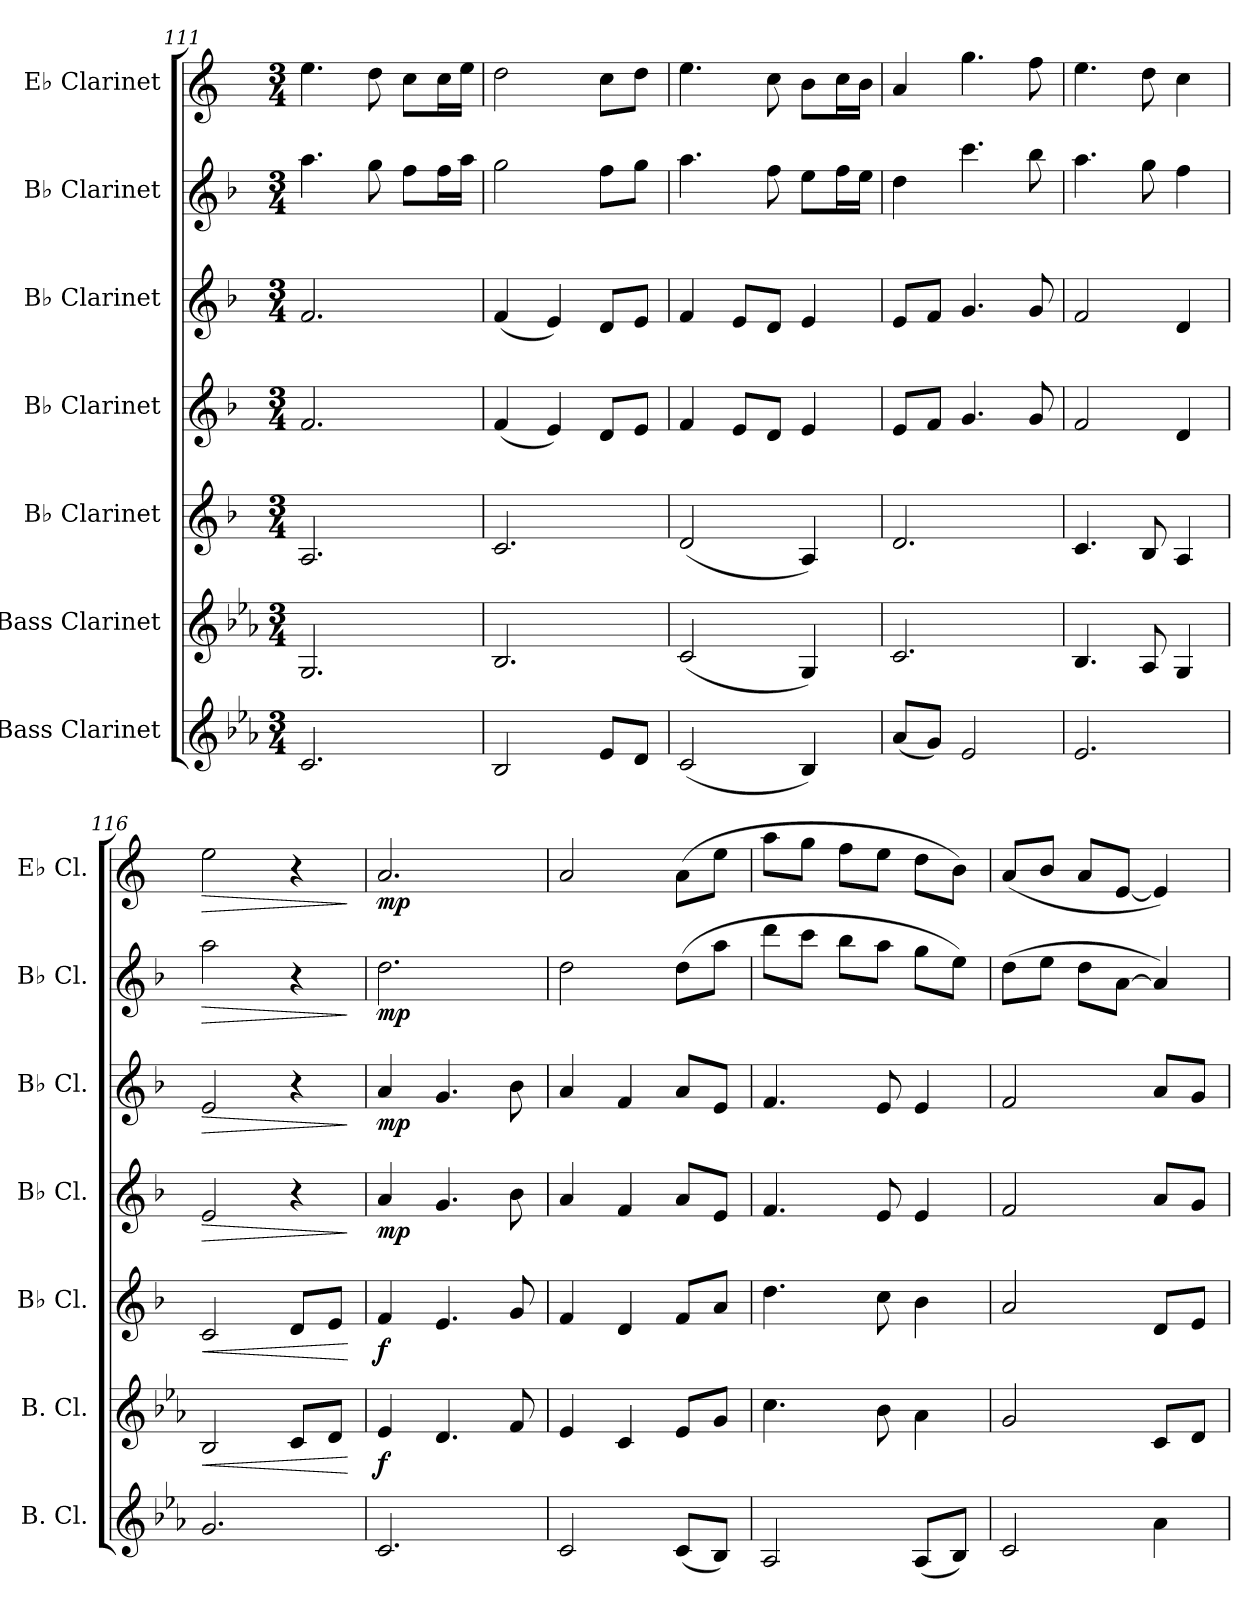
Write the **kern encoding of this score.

**kern	**kern	**dynam	**kern	**dynam	**kern	**dynam	**kern	**dynam	**kern	**dynam	**kern	**dynam
*part7	*part6	*part6	*part5	*part5	*part4	*part4	*part3	*part3	*part2	*part2	*part1	*part1
*staff7	*staff6	*staff6	*staff5	*staff5	*staff4	*staff4	*staff3	*staff3	*staff2	*staff2	*staff1	*staff1
*I"Bass Clarinet	*I"Bass Clarinet	*	*I"B♭ Clarinet	*	*I"B♭ Clarinet	*	*I"B♭ Clarinet	*	*I"B♭ Clarinet	*	*I"E♭ Clarinet	*
*I'B. Cl.	*I'B. Cl.	*	*I'B♭ Cl.	*	*I'B♭ Cl.	*	*I'B♭ Cl.	*	*I'B♭ Cl.	*	*I'E♭ Cl.	*
*clefG2	*clefG2	*	*clefG2	*	*clefG2	*	*clefG2	*	*clefG2	*	*clefG2	*
*ITrd8c14	*ITrd8c14	*	*ITrd1c2	*	*ITrd1c2	*	*ITrd1c2	*	*ITrd1c2	*	*ITrd-2c-3	*
*k[b-e-a-]	*k[b-e-a-]	*	*k[b-e-a-]	*	*k[b-e-a-]	*	*k[b-e-a-]	*	*k[b-e-a-]	*	*k[b-e-a-]	*
*M3/4	*M3/4	*	*M3/4	*	*M3/4	*	*M3/4	*	*M3/4	*	*M3/4	*
=111	=111	=111	=111	=111	=111	=111	=111	=111	=111	=111	=111	=111
2.C/	2.GG/	.	2.G/	.	2.e-/	.	2.e-/	.	4.gg\	.	4.gg\	.
.	.	.	.	.	.	.	.	.	8ff\	.	8ff\	.
.	.	.	.	.	.	.	.	.	8ee-\L	.	8ee-\L	.
.	.	.	.	.	.	.	.	.	16ee-\L	.	16ee-\L	.
.	.	.	.	.	.	.	.	.	16gg\JJ	.	16gg\JJ	.
=112	=112	=112	=112	=112	=112	=112	=112	=112	=112	=112	=112	=112
2BB-/	2.BB-/	.	2.B-/	.	(<4e-/	.	(<4e-/	.	2ff\	.	2ff\	.
.	.	.	.	.	4d/)	.	4d/)	.	.	.	.	.
8E-/L	.	.	.	.	8c/L	.	8c/L	.	8ee-\L	.	8ee-\L	.
8D/J	.	.	.	.	8d/J	.	8d/J	.	8ff\J	.	8ff\J	.
=113	=113	=113	=113	=113	=113	=113	=113	=113	=113	=113	=113	=113
(<2C/	(<2C/	.	(<2c/	.	4e-/	.	4e-/	.	4.gg\	.	4.gg\	.
.	.	.	.	.	8d/L	.	8d/L	.	.	.	.	.
.	.	.	.	.	8c/J	.	8c/J	.	8ee-\	.	8ee-\	.
4BB-/)	4GG/)	.	4G/)	.	4d/	.	4d/	.	8dd\L	.	8dd\L	.
.	.	.	.	.	.	.	.	.	16ee-\L	.	16ee-\L	.
.	.	.	.	.	.	.	.	.	16dd\JJ	.	16dd\JJ	.
=114	=114	=114	=114	=114	=114	=114	=114	=114	=114	=114	=114	=114
(<8A-/L	2.C/	.	2.c/	.	8d/L	.	8d/L	.	4cc\	.	4cc/	.
8G/J)	.	.	.	.	8e-/J	.	8e-/J	.	.	.	.	.
2E-/	.	.	.	.	4.f/	.	4.f/	.	4.bb-\	.	4.bb-\	.
.	.	.	.	.	8f/	.	8f/	.	8aa-\	.	8aa-\	.
=115	=115	=115	=115	=115	=115	=115	=115	=115	=115	=115	=115	=115
2.E-/	4.BB-/	.	4.B-/	.	2e-/	.	2e-/	.	4.gg\	.	4.gg\	.
.	8AA-/	.	8A-/	.	.	.	.	.	8ff\	.	8ff\	.
.	4GG/	.	4G/	.	4c/	.	4c/	.	4ee-\	.	4ee-\	.
=116	=116	=116	=116	=116	=116	=116	=116	=116	=116	=116	=116	=116
!	!	!LO:HP:b	!	!LO:HP:b	!	!LO:HP:b	!	!LO:HP:b	!	!LO:HP:b	!	!LO:HP:b
2.G/	2BB-/	<	2B-/	<	2d/	>	2d/	>	2gg\	>	2gg\	>
.	8C/L	.	8c/L	.	4r	.	4r	.	4r	.	4r	.
.	8D/J	.	8d/J	.	.	.	.	.	.	.	.	.
.	.	[	.	[	.	]	.	]	.	]	.	]
=117	=117	=117	=117	=117	=117	=117	=117	=117	=117	=117	=117	=117
!	!	!LO:DY:b	!	!LO:DY:b	!	!LO:DY:b	!	!LO:DY:b	!	!LO:DY:b	!	!LO:DY:b
2.C/	4E-/	f	4e-/	f	4g/	mp	4g/	mp	2.cc\	mp	2.cc/	mp
.	4.D/	.	4.d/	.	4.f/	.	4.f/	.	.	.	.	.
.	8F/	.	8f/	.	8a-\	.	8a-\	.	.	.	.	.
=118	=118	=118	=118	=118	=118	=118	=118	=118	=118	=118	=118	=118
2C/	4E-/	.	4e-/	.	4g/	.	4g/	.	2cc\	.	2cc/	.
.	4C/	.	4c/	.	4e-/	.	4e-/	.	.	.	.	.
(<8C/L	8E-/L	.	8e-/L	.	8g/L	.	8g/L	.	(>8cc\L	.	(>8cc\L	.
8BB-/J)	8G/J	.	8g/J	.	8d/J	.	8d/J	.	8gg\J	.	8gg\J	.
!!LO:PB:g=z
=119	=119	=119	=119	=119	=119	=119	=119	=119	=119	=119	=119	=119
2AA-/	4.c\	.	4.cc\	.	4.e-/	.	4.e-/	.	8ccc\L	.	8ccc\L	.
.	.	.	.	.	.	.	.	.	8bb-\J	.	8bb-\J	.
.	.	.	.	.	.	.	.	.	8aa-\L	.	8aa-\L	.
.	8B-\	.	8b-\	.	8d/	.	8d/	.	8gg\J	.	8gg\J	.
(<8AA-/L	4A-\	.	4a-\	.	4d/	.	4d/	.	8ff\L	.	8ff\L	.
8BB-/J)	.	.	.	.	.	.	.	.	8dd\J)	.	8dd\J)	.
=120	=120	=120	=120	=120	=120	=120	=120	=120	=120	=120	=120	=120
2C/	2G/	.	2g/	.	2e-/	.	2e-/	.	(>8cc\L	.	(<8cc/L	.
.	.	.	.	.	.	.	.	.	8dd\J	.	8dd/J	.
.	.	.	.	.	.	.	.	.	8cc\L	.	8cc/L	.
.	.	.	.	.	.	.	.	.	[8g\J	.	[8g/J	.
4A-\	8C/L	.	8c/L	.	8g/L	.	8g/L	.	4g/])	.	4g/])	.
.	8D/J	.	8d/J	.	8f/J	.	8f/J	.	.	.	.	.
=	=	=	=	=	=	=	=	=	=	=	=	=
*-	*-	*-	*-	*-	*-	*-	*-	*-	*-	*-	*-	*-
